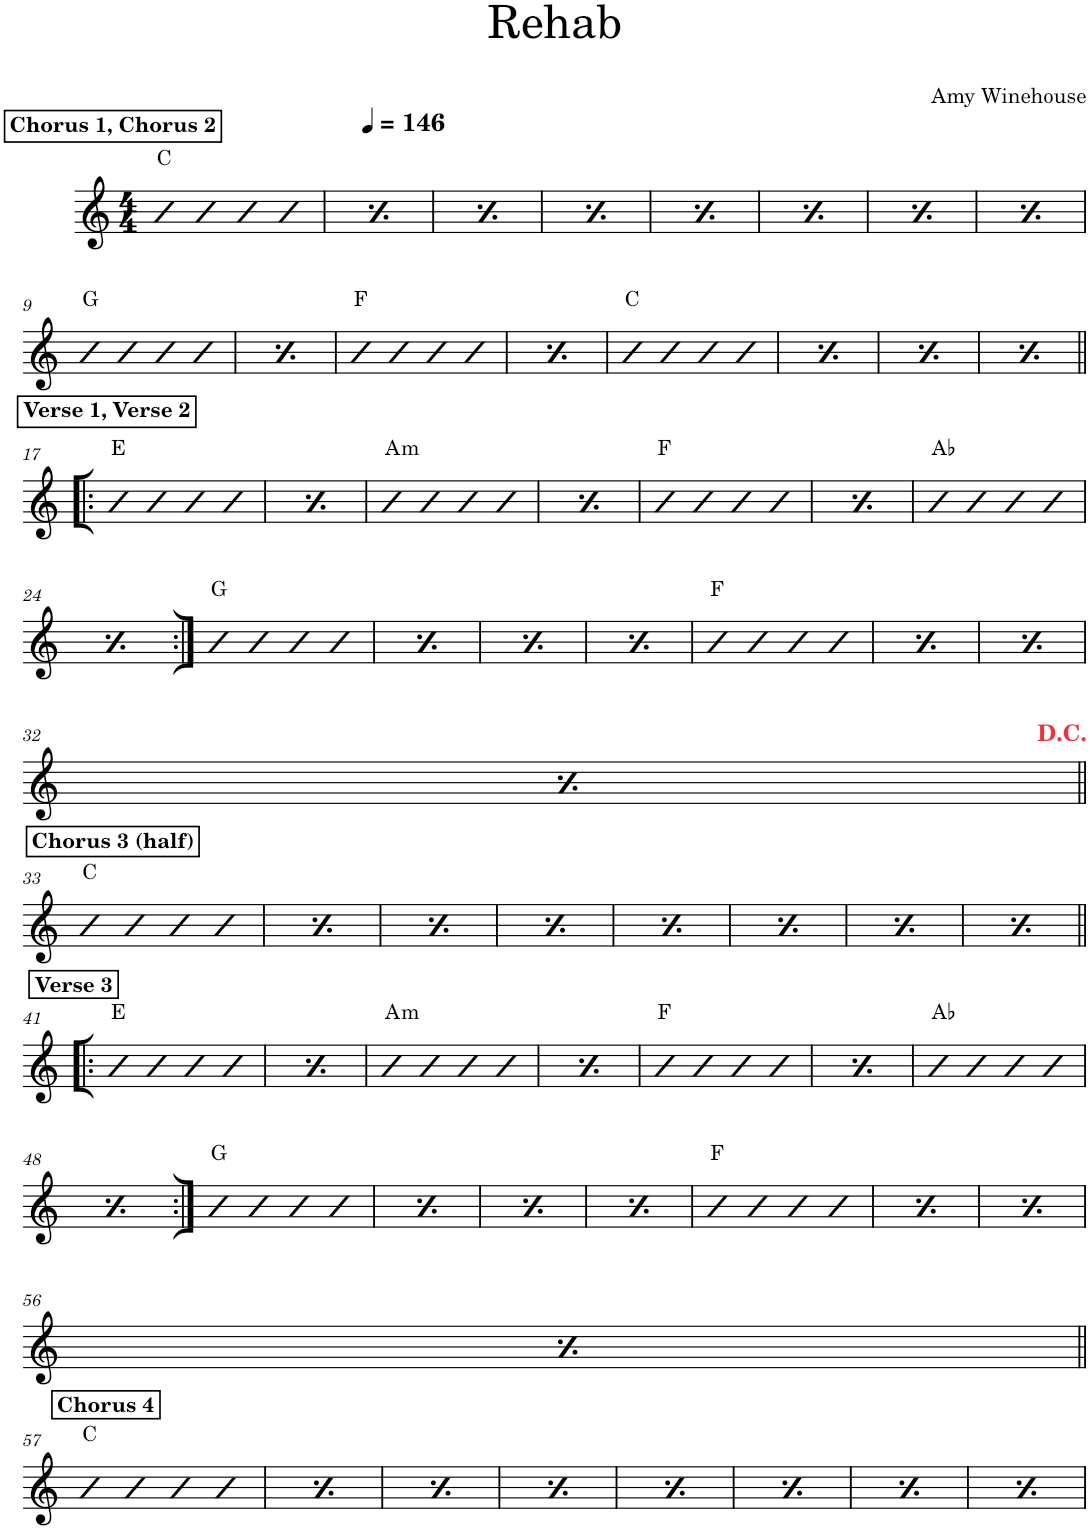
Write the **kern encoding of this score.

**kern	**harte
*part1	*part1
*staff1	*
*I"Piano	*
*I'Pno.	*
*clefG2	*
*k[]	*
*M4/4	*
*MM146	*
!!LO:REH:place=s1:a:B:cj:t=Chorus 1, Chorus 2
=1	=1
4b	C:maj
4b	.
4b	.
4b	.
=2	=2
!!LO:REH:place=s1:a:B:cj:t=Chorus 1, Chorus 2
*MM146	*
4b	C:maj
4b	.
4b	.
4b	.
=3	=3
!!LO:REH:place=s1:a:B:cj:t=Chorus 1, Chorus 2
*MM146	*
4b	C:maj
4b	.
4b	.
4b	.
=4	=4
!!LO:REH:place=s1:a:B:cj:t=Chorus 1, Chorus 2
*MM146	*
4b	C:maj
4b	.
4b	.
4b	.
=5	=5
!!LO:REH:place=s1:a:B:cj:t=Chorus 1, Chorus 2
*MM146	*
4b	C:maj
4b	.
4b	.
4b	.
=6	=6
!!LO:REH:place=s1:a:B:cj:t=Chorus 1, Chorus 2
*MM146	*
4b	C:maj
4b	.
4b	.
4b	.
=7	=7
!!LO:REH:place=s1:a:B:cj:t=Chorus 1, Chorus 2
*MM146	*
4b	C:maj
4b	.
4b	.
4b	.
=8	=8
!!LO:REH:place=s1:a:B:cj:t=Chorus 1, Chorus 2
*MM146	*
4b	C:maj
4b	.
4b	.
4b	.
!!LO:LB:g=z
=9	=9
4b	G:maj
4b	.
4b	.
4b	.
=10	=10
4b	G:maj
4b	.
4b	.
4b	.
=11	=11
4b	F:maj
4b	.
4b	.
4b	.
=12	=12
4b	F:maj
4b	.
4b	.
4b	.
=13	=13
4b	C:maj
4b	.
4b	.
4b	.
=14	=14
4b	C:maj
4b	.
4b	.
4b	.
=15	=15
4b	C:maj
4b	.
4b	.
4b	.
=16	=16
4b	C:maj
4b	.
4b	.
4b	.
!!LO:LB:g=z
!!LO:REH:place=s1:a:B:cj:t=Verse 1, Verse 2
=17!|:	=17!|:
4b	E:maj
4b	.
4b	.
4b	.
!!LO:REH:place=s1:a:B:cj:t=Verse 1, Verse 2
=18	=18
4b	E:maj
4b	.
4b	.
4b	.
=19	=19
!	!LO:H:kt=m
4b	A:min
4b	.
4b	.
4b	.
=20	=20
!	!LO:H:kt=m
4b	A:min
4b	.
4b	.
4b	.
=21	=21
4b	F:maj
4b	.
4b	.
4b	.
=22	=22
4b	F:maj
4b	.
4b	.
4b	.
=23	=23
4b	Ab:maj
4b	.
4b	.
4b	.
!!LO:LB:g=z
=24	=24
4b	Ab:maj
4b	.
4b	.
4b	.
=25:|!	=25:|!
4b	G:maj
4b	.
4b	.
4b	.
=26	=26
4b	G:maj
4b	.
4b	.
4b	.
=27	=27
4b	G:maj
4b	.
4b	.
4b	.
=28	=28
4b	G:maj
4b	.
4b	.
4b	.
=29	=29
4b	F:maj
4b	.
4b	.
4b	.
=30	=30
4b	F:maj
4b	.
4b	.
4b	.
=31	=31
4b	F:maj
4b	.
4b	.
4b	.
!!LO:LB:g=z
=32	=32
4b	F:maj
4b	.
4b	.
4b	.
!!LO:LB:g=z
!!LO:REH:place=s1:a:B:cj:t=Chorus 3 (half)
=33||	=33||
4b	C:maj
4b	.
4b	.
4b	.
!!LO:REH:place=s1:a:B:cj:t=Chorus 3 (half)
=34	=34
4b	C:maj
4b	.
4b	.
4b	.
!!LO:REH:place=s1:a:B:cj:t=Chorus 3 (half)
=35	=35
4b	C:maj
4b	.
4b	.
4b	.
!!LO:REH:place=s1:a:B:cj:t=Chorus 3 (half)
=36	=36
4b	C:maj
4b	.
4b	.
4b	.
!!LO:REH:place=s1:a:B:cj:t=Chorus 3 (half)
=37	=37
4b	C:maj
4b	.
4b	.
4b	.
!!LO:REH:place=s1:a:B:cj:t=Chorus 3 (half)
=38	=38
4b	C:maj
4b	.
4b	.
4b	.
!!LO:REH:place=s1:a:B:cj:t=Chorus 3 (half)
=39	=39
4b	C:maj
4b	.
4b	.
4b	.
!!LO:REH:place=s1:a:B:cj:t=Chorus 3 (half)
=40	=40
4b	C:maj
4b	.
4b	.
4b	.
!!LO:LB:g=z
!!LO:REH:place=s1:a:B:cj:t=Verse 3
=41!|:	=41!|:
4b	E:maj
4b	.
4b	.
4b	.
!!LO:REH:place=s1:a:B:cj:t=Verse 3
=42	=42
4b	E:maj
4b	.
4b	.
4b	.
=43	=43
!	!LO:H:kt=m
4b	A:min
4b	.
4b	.
4b	.
=44	=44
!	!LO:H:kt=m
4b	A:min
4b	.
4b	.
4b	.
=45	=45
4b	F:maj
4b	.
4b	.
4b	.
=46	=46
4b	F:maj
4b	.
4b	.
4b	.
=47	=47
4b	Ab:maj
4b	.
4b	.
4b	.
!!LO:LB:g=z
=48	=48
4b	Ab:maj
4b	.
4b	.
4b	.
=49:|!	=49:|!
4b	G:maj
4b	.
4b	.
4b	.
=50	=50
4b	G:maj
4b	.
4b	.
4b	.
=51	=51
4b	G:maj
4b	.
4b	.
4b	.
=52	=52
4b	G:maj
4b	.
4b	.
4b	.
=53	=53
4b	F:maj
4b	.
4b	.
4b	.
=54	=54
4b	F:maj
4b	.
4b	.
4b	.
=55	=55
4b	F:maj
4b	.
4b	.
4b	.
!!LO:LB:g=z
=56	=56
4b	F:maj
4b	.
4b	.
4b	.
!!LO:LB:g=z
!!LO:REH:place=s1:a:B:cj:t=Chorus 4
=57||	=57||
4b	C:maj
4b	.
4b	.
4b	.
!!LO:REH:place=s1:a:B:cj:t=Chorus 4
=58	=58
4b	C:maj
4b	.
4b	.
4b	.
!!LO:REH:place=s1:a:B:cj:t=Chorus 4
=59	=59
4b	C:maj
4b	.
4b	.
4b	.
!!LO:REH:place=s1:a:B:cj:t=Chorus 4
=60	=60
4b	C:maj
4b	.
4b	.
4b	.
!!LO:REH:place=s1:a:B:cj:t=Chorus 4
=61	=61
4b	C:maj
4b	.
4b	.
4b	.
!!LO:REH:place=s1:a:B:cj:t=Chorus 4
=62	=62
4b	C:maj
4b	.
4b	.
4b	.
!!LO:REH:place=s1:a:B:cj:t=Chorus 4
=63	=63
4b	C:maj
4b	.
4b	.
4b	.
!!LO:REH:place=s1:a:B:cj:t=Chorus 4
=64	=64
4b	C:maj
4b	.
4b	.
4b	.
=	=
*-	*-
